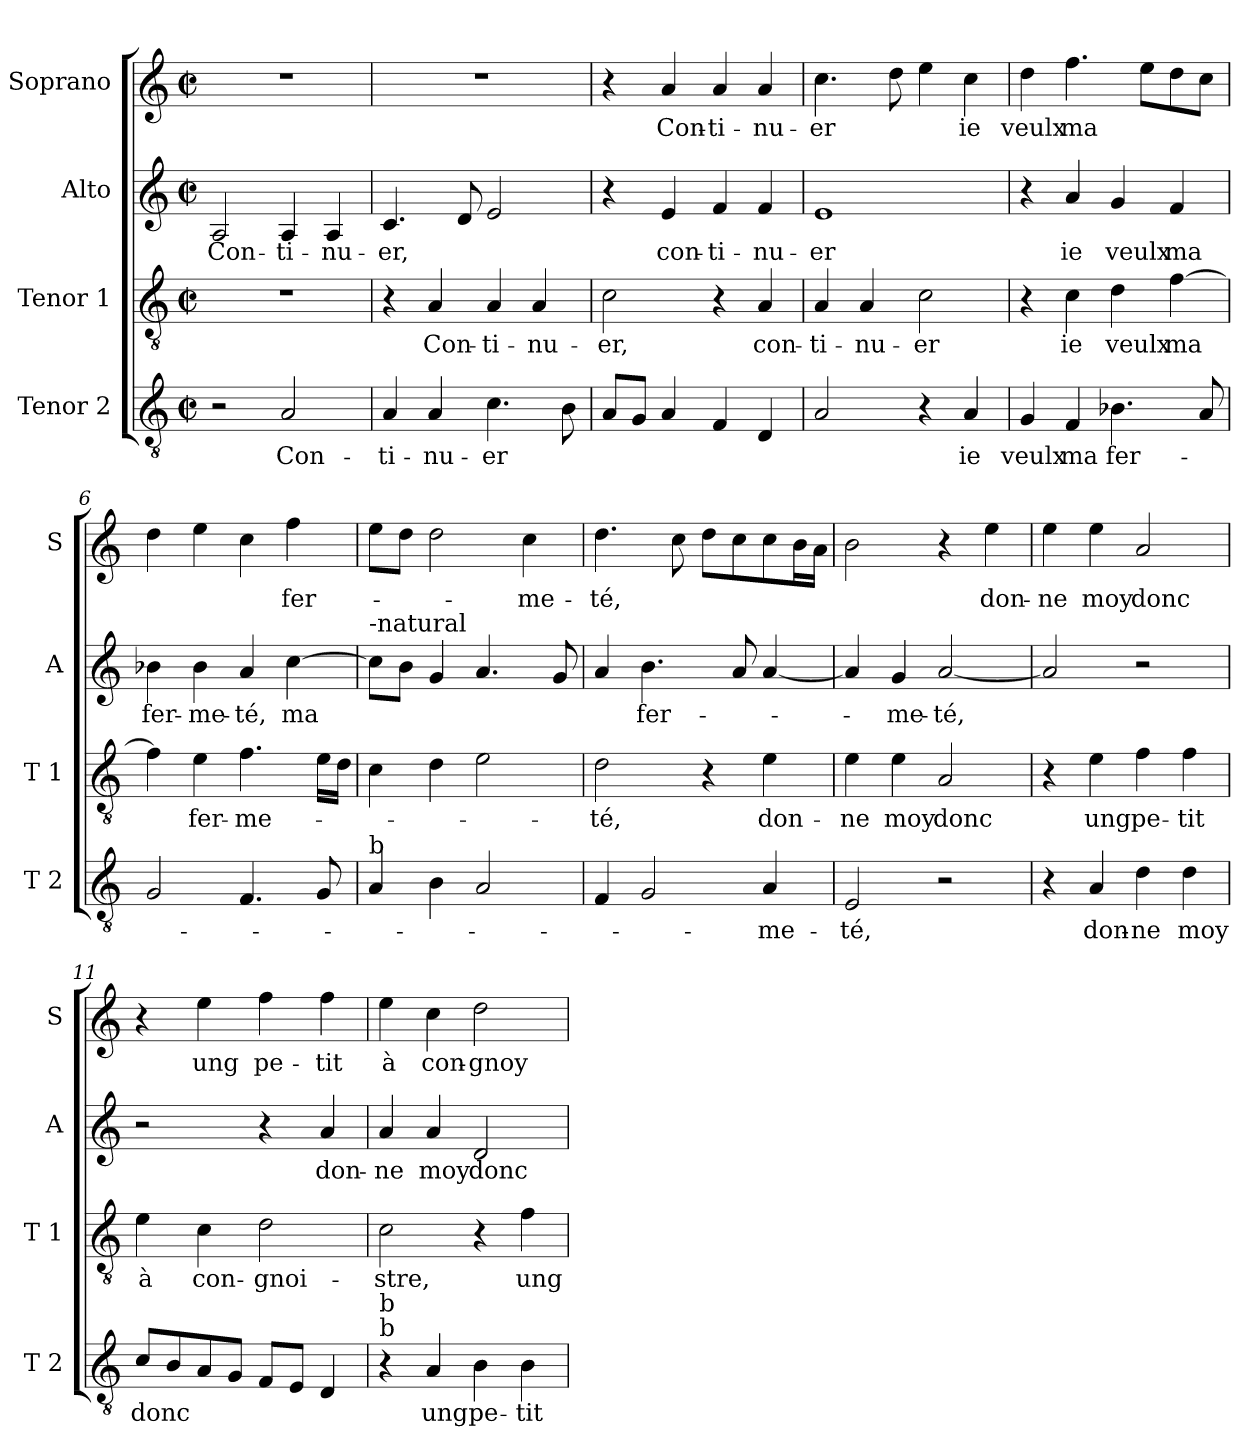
**kern	**text	**kern	**text	**kern	**text	**kern	**text
*part4	*part4	*part3	*part3	*part2	*part2	*part1	*part1
*staff4	*staff4	*staff3	*staff3	*staff2	*staff2	*staff1	*staff1
*I"Tenor 2	*	*I"Tenor 1	*	*I"Alto	*	*I"Soprano	*
*I'T 2	*	*I'T 1	*	*I'A	*	*I'S	*
*clefGv2	*	*clefGv2	*	*clefG2	*	*clefG2	*
*k[]	*	*k[]	*	*k[]	*	*k[]	*
*C:	*	*C:	*	*C:	*	*C:	*
*M2/2	*	*M2/2	*	*M2/2	*	*M2/2	*
*met(c|)	*	*met(c|)	*	*met(c|)	*	*met(c|)	*
=1	=1	=1	=1	=1	=1	=1	=1
!	!	!	!	!	!LO:LY:b	!	!
2r	.	1r	.	2A/	Con-	1r	.
!	!LO:LY:b	!	!	!	!LO:LY:b	!	!
2A/	Con-	.	.	4A/	-ti-	.	.
!	!	!	!	!	!LO:LY:b	!	!
.	.	.	.	4A/	-nu-	.	.
=2	=2	=2	=2	=2	=2	=2	=2
!	!LO:LY:b	!	!	!	!LO:LY:b	!	!
4A/	-ti-	4r	.	4.c/	-er,	1r	.
!	!LO:LY:b	!	!LO:LY:b	!	!	!	!
4A/	-nu-	4A/	Con-	.	.	.	.
.	.	.	.	8d/	.	.	.
!	!LO:LY:b	!	!LO:LY:b	!	!	!	!
4.c\	-er	4A/	-ti-	2e/	.	.	.
!	!	!	!LO:LY:b	!	!	!	!
.	.	4A/	-nu-	.	.	.	.
8B\	.	.	.	.	.	.	.
=3	=3	=3	=3	=3	=3	=3	=3
!	!	!	!LO:LY:b	!	!	!	!
8A/L	.	2c\	-er,	4r	.	4r	.
8G/J	.	.	.	.	.	.	.
!	!	!	!	!	!LO:LY:b	!	!LO:LY:b
4A/	.	.	.	4e/	con-	4a/	Con-
!	!	!	!	!	!LO:LY:b	!	!LO:LY:b
4F/	.	4r	.	4f/	-ti-	4a/	-ti-
!	!	!	!LO:LY:b	!	!LO:LY:b	!	!LO:LY:b
4D/	.	4A/	con-	4f/	-nu-	4a/	-nu-
=4	=4	=4	=4	=4	=4	=4	=4
!	!	!	!LO:LY:b	!	!LO:LY:b	!	!LO:LY:b
2A/	.	4A/	-ti-	1e	-er	4.cc\	-er
!	!	!	!LO:LY:b	!	!	!	!
.	.	4A/	-nu-	.	.	.	.
.	.	.	.	.	.	8dd\	.
!	!	!	!LO:LY:b	!	!	!	!
4r	.	2c\	-er	.	.	4ee\	.
!	!LO:LY:b	!	!	!	!	!	!LO:LY:b
4A/	ie	.	.	.	.	4cc\	ie
=5	=5	=5	=5	=5	=5	=5	=5
!	!LO:LY:b	!	!	!	!	!	!LO:LY:b
4G/	veulx	4r	.	4r	.	4dd\	veulx
!	!LO:LY:b	!	!LO:LY:b	!	!LO:LY:b	!	!LO:LY:b
4F/	ma	4c\	ie	4a/	ie	4.ff\	ma
!	!LO:LY:b	!	!LO:LY:b	!	!LO:LY:b	!	!
4.B-X\	fer-	4d\	veulx	4g/	veulx	.	.
.	.	.	.	.	.	8ee\L	.
!	!	!	!LO:LY:b	!	!LO:LY:b	!	!
.	.	[4f\	ma	4f/	ma	8dd\	.
8A/	.	.	.	.	.	8cc\J	.
!!LO:LB:g=z
=6	=6	=6	=6	=6	=6	=6	=6
!	!	!	!	!	!LO:LY:b	!	!
2G/	.	4f\]	.	4b-X\	fer-	4dd\	.
!	!	!	!LO:LY:b	!	!LO:LY:b	!	!
.	.	4e\	fer-	4b-\	-me-	4ee\	.
!	!	!	!LO:LY:b	!	!LO:LY:b	!	!
4.F/	.	4.f\	-me-	4a/	-té,	4cc\	.
!	!	!	!	!	!LO:LY:b	!	!LO:LY:b
.	.	.	.	[4cc\	ma	4ff\	fer-
8G/	.	16e\LL	.	.	.	.	.
.	.	16d\JJ	.	.	.	.	.
=7	=7	=7	=7	=7	=7	=7	=7
!	!	!	!	!LO:TX:a:t=-natural	!	!	!
!LO:TX:a:t=b	!	!	!	!	!	!	!
4A/	.	4c\	.	8cc\L]	.	8ee\L	.
.	.	.	.	8b\J	.	8dd\J	.
4B\	.	4d\	.	4g/	.	2dd\	.
2A/	.	2e\	.	4.a/	.	.	.
!	!	!	!	!	!	!	!LO:LY:b
.	.	.	.	.	.	4cc\	-me-
.	.	.	.	8g/	.	.	.
=8	=8	=8	=8	=8	=8	=8	=8
!	!	!	!LO:LY:b	!	!	!	!LO:LY:b
4F/	.	2d\	-té,	4a/	.	4.dd\	-té,
!	!	!	!	!	!LO:LY:b	!	!
2G/	.	.	.	4.b\	fer-	.	.
.	.	.	.	.	.	8cc\	.
.	.	4r	.	.	.	8dd\L	.
.	.	.	.	8a/	.	8cc\	.
!	!LO:LY:b	!	!LO:LY:b	!	!	!	!
4A/	-me-	4e\	don-	[4a/	.	8cc\	.
.	.	.	.	.	.	16b\L	.
.	.	.	.	.	.	16a\JJ	.
=9	=9	=9	=9	=9	=9	=9	=9
!	!LO:LY:b	!	!LO:LY:b	!	!	!	!
2E/	-té,	4e\	-ne	4a/]	.	2b\	.
!	!	!	!LO:LY:b	!	!LO:LY:b	!	!
.	.	4e\	moy	4g/	-me-	.	.
!	!	!	!LO:LY:b	!	!LO:LY:b	!	!
2r	.	2A/	donc	[2a/	-té,	4r	.
!	!	!	!	!	!	!	!LO:LY:b
.	.	.	.	.	.	4ee\	don-
=10	=10	=10	=10	=10	=10	=10	=10
!	!	!	!	!	!	!	!LO:LY:b
4r	.	4r	.	2a/]	.	4ee\	-ne
!	!LO:LY:b	!	!LO:LY:b	!	!	!	!LO:LY:b
4A/	don-	4e\	ung	.	.	4ee\	moy
!	!LO:LY:b	!	!LO:LY:b	!	!	!	!LO:LY:b
4d\	-ne	4f\	pe-	2r	.	2a/	donc
!	!LO:LY:b	!	!LO:LY:b	!	!	!	!
4d\	moy	4f\	-tit	.	.	.	.
!!LO:PB:g=z
=11	=11	=11	=11	=11	=11	=11	=11
!	!LO:LY:b	!	!LO:LY:b	!	!	!	!
8c/L	donc	4e\	à	2r	.	4r	.
8B/	.	.	.	.	.	.	.
!	!	!	!LO:LY:b	!	!	!	!LO:LY:b
8A/	.	4c\	con-	.	.	4ee\	ung
8G/J	.	.	.	.	.	.	.
!	!	!	!LO:LY:b	!	!	!	!LO:LY:b
8F/L	.	2d\	-gnoi-	4r	.	4ff\	pe-
8E/J	.	.	.	.	.	.	.
!	!	!	!	!	!LO:LY:b	!	!LO:LY:b
4D/	.	.	.	4a/	don-	4ff\	-tit
=12	=12	=12	=12	=12	=12	=12	=12
!LO:TX:a:t=b	!	!	!	!	!	!	!
!LO:TX:a:t=b	!	!	!	!	!	!	!
!	!	!	!LO:LY:b	!	!LO:LY:b	!	!LO:LY:b
4r	.	2c\	-stre,	4a/	-ne	4ee\	à
!	!LO:LY:b	!	!	!	!LO:LY:b	!	!LO:LY:b
4A/	ung	.	.	4a/	moy	4cc\	con-
!	!LO:LY:b	!	!	!	!LO:LY:b	!	!LO:LY:b
4B\	pe-	4r	.	2d/	donc	2dd\	-gnoy-
!	!LO:LY:b	!	!LO:LY:b	!	!	!	!
4B\	-tit	4f\	ung	.	.	.	.
=	=	=	=	=	=	=	=
*-	*-	*-	*-	*-	*-	*-	*-
